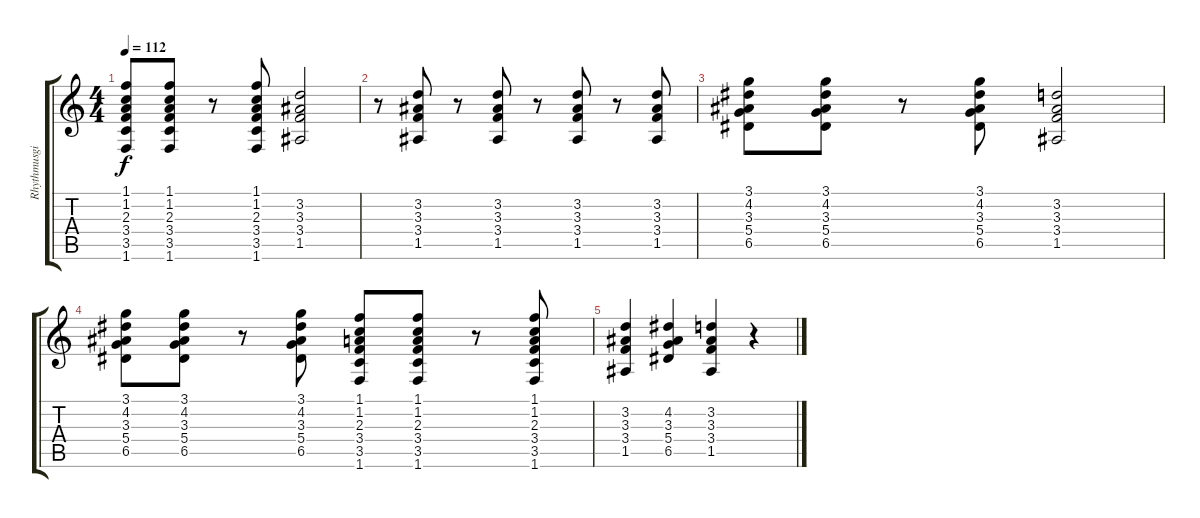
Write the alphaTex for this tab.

\track ("Rhythmusgitarre" "Rhythmusgi") {instrument electricguitarclean}
\staff {score tabs}
\tuning (E4 B3 G3 D3 A2 E2) {hide}
\ts (4 4)
\tempo 112
\clef g2
\ks c
(1.1 1.2 2.3 3.4 3.5 1.6).8{dy f} (1.1 1.2 2.3 3.4 3.5 1.6).8 r.8 (1.1 1.2 2.3 3.4 3.5 1.6).8 (3.2 3.3 3.4 1.5).2 |
r.8 (3.2 3.3 3.4 1.5).8 r.8 (3.2 3.3 3.4 1.5).8 r.8 (3.2 3.3 3.4 1.5).8 r.8 (3.2 3.3 3.4 1.5).8 |
(3.1 4.2 3.3 5.4 6.5).8 (3.1 4.2 3.3 5.4 6.5).8 r.8 (3.1 4.2 3.3 5.4 6.5).8 (3.2 3.3 3.4 1.5).2 |
(3.1 4.2 3.3 5.4 6.5).8 (3.1 4.2 3.3 5.4 6.5).8 r.8 (3.1 4.2 3.3 5.4 6.5).8 (1.1 1.2 2.3 3.4 3.5 1.6).8 (1.1 1.2 2.3 3.4 3.5 1.6).8 r.8 (1.1 1.2 2.3 3.4 3.5 1.6).8 |
(3.2 3.3 3.4 1.5).4 (4.2 3.3 5.4 6.5).4 (3.2 3.3 3.4 1.5).4 r.4
